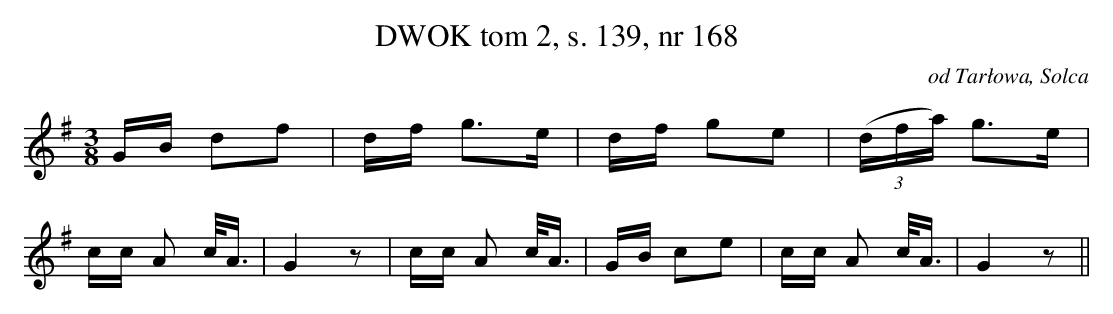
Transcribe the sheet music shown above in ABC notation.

X:1
T: DWOK tom 2, s. 139, nr 168
O: od Tarłowa, Solca
L: 1/16
M: 3/8
K: G
GB d2f2 | df g3e | df g2e2 | ((3dfa) g3e |
cc A2 c/A3/ | G4 z2 | cc A2 c/A3/ | GB c2e2 | cc A2 c/A3/ | G4 z2 ||
